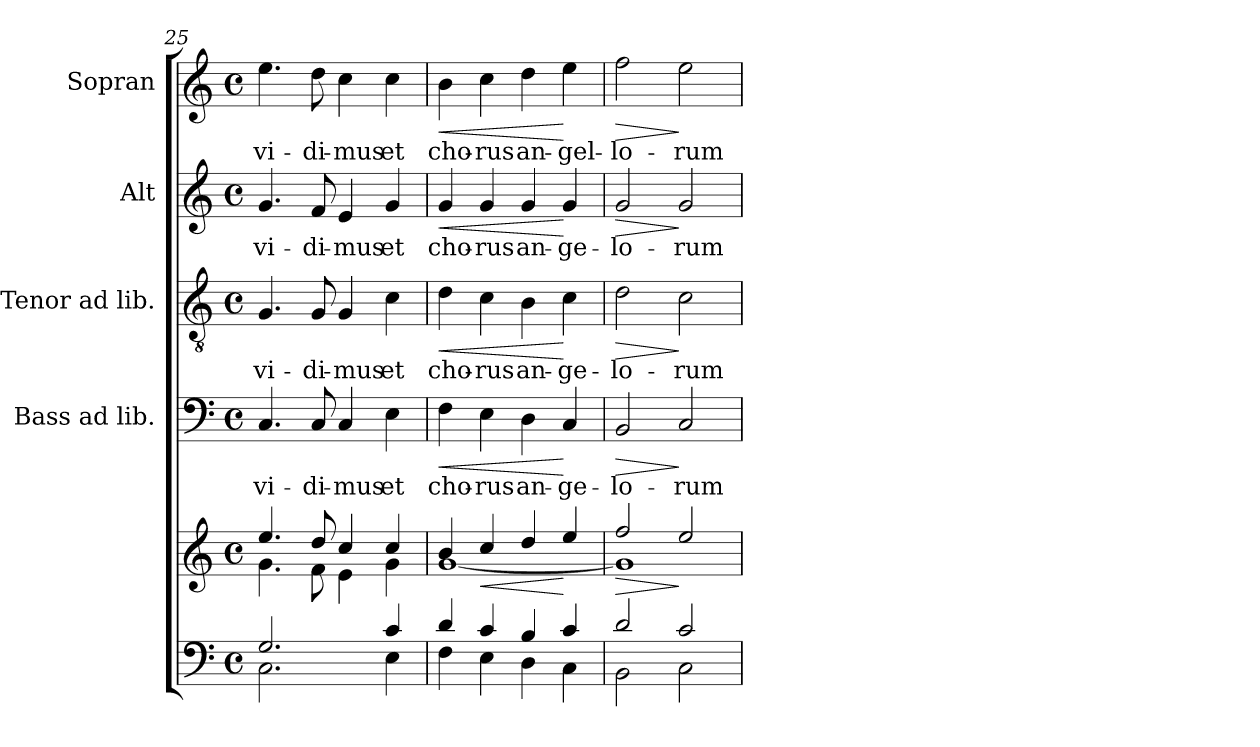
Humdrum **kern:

**kern	**kern	**dynam	**kern	**text	**dynam	**kern	**text	**dynam	**kern	**text	**dynam	**kern	**text	**dynam
*part5	*part5	*part5	*part4	*part4	*part4	*part3	*part3	*part3	*part2	*part2	*part2	*part1	*part1	*part1
*staff6	*staff5	*staff5/6	*staff4	*staff4	*staff4	*staff3	*staff3	*staff3	*staff2	*staff2	*staff2	*staff1	*staff1	*staff1
*	*	*	*I"Bass ad lib.	*	*	*I"Tenor ad lib.	*	*	*I"Alt	*	*	*I"Sopran	*	*
*	*	*	*I'B.	*	*	*I'T.	*	*	*I'A.	*	*	*I'S.	*	*
*clefF4	*clefG2	*	*clefF4	*	*	*clefGv2	*	*	*clefG2	*	*	*clefG2	*	*
*k[]	*k[]	*	*k[]	*	*	*k[]	*	*	*k[]	*	*	*k[]	*	*
*C:	*C:	*	*C:	*	*	*C:	*	*	*C:	*	*	*C:	*	*
*M4/4	*M4/4	*	*M4/4	*	*	*M4/4	*	*	*M4/4	*	*	*M4/4	*	*
*met(c)	*met(c)	*	*met(c)	*	*	*met(c)	*	*	*met(c)	*	*	*met(c)	*	*
=25	=25	=25	=25	=25	=25	=25	=25	=25	=25	=25	=25	=25	=25	=25
*^	*^	*	*	*	*	*	*	*	*	*	*	*	*	*
!	!	!	!	!	!	!LO:LY:b	!	!	!LO:LY:b	!	!	!LO:LY:b	!	!	!LO:LY:b	!
2.G/	2.C\	4.ee/	4.g\	.	4.C/	vi-	.	4.G/	vi-	.	4.g/	vi-	.	4.ee\	vi-	.
!	!	!	!	!	!	!LO:LY:b	!	!	!LO:LY:b	!	!	!LO:LY:b	!	!	!LO:LY:b	!
.	.	8dd/	8f\	.	8C/	-di-	.	8G/	-di-	.	8f/	-di-	.	8dd\	-di-	.
!	!	!	!	!	!	!LO:LY:b	!	!	!LO:LY:b	!	!	!LO:LY:b	!	!	!LO:LY:b	!
.	.	4cc/	4e\	.	4C/	-mus	.	4G/	-mus	.	4e/	-mus	.	4cc\	-mus	.
!	!	!	!	!	!	!LO:LY:b	!	!	!LO:LY:b	!	!	!LO:LY:b	!	!	!LO:LY:b	!
4c/	4E\	4cc/	4g\	.	4E\	et	.	4c\	et	.	4g/	et	.	4cc\	et	.
=26	=26	=26	=26	=26	=26	=26	=26	=26	=26	=26	=26	=26	=26	=26	=26	=26
!	!	!	!	!	!	!LO:LY:b	!LO:HP:b	!	!LO:LY:b	!LO:HP:b	!	!LO:LY:b	!LO:HP:b	!	!LO:LY:b	!LO:HP:b
4d/	4F\	4b/	[<1g	.	4F\	cho-	<	4d\	cho-	<	4g/	cho-	<	4b\	cho-	<
!	!	!	!	!LO:HP:b	!	!LO:LY:b	!	!	!LO:LY:b	!	!	!LO:LY:b	!	!	!LO:LY:b	!
4c/	4E\	4cc/	.	<	4E\	-rus	.	4c\	-rus	.	4g/	-rus	.	4cc\	-rus	.
!	!	!	!	!	!	!LO:LY:b	!	!	!LO:LY:b	!	!	!LO:LY:b	!	!	!LO:LY:b	!
4B/	4D\	4dd/	.	.	4D\	an-	.	4B\	an-	.	4g/	an-	.	4dd\	an-	.
!	!	!	!	!	!	!LO:LY:b	!	!	!LO:LY:b	!	!	!LO:LY:b	!	!	!LO:LY:b	!
4c/	4C\	4ee/	.	[	4C/	-ge-	[	4c\	-ge-	[	4g/	-ge-	[	4ee\	-gel-	[
=27	=27	=27	=27	=27	=27	=27	=27	=27	=27	=27	=27	=27	=27	=27	=27	=27
!	!	!	!	!LO:HP:b	!	!LO:LY:b	!LO:HP:b	!	!LO:LY:b	!LO:HP:b	!	!LO:LY:b	!LO:HP:b	!	!LO:LY:b	!LO:HP:b
2d/	2BB\	2ff/	1g]	>	2BB/	-lo-	>	2d\	-lo-	>	2g/	-lo-	>	2ff\	-lo-	>
!	!	!	!	!	!	!LO:LY:b	!	!	!LO:LY:b	!	!	!LO:LY:b	!	!	!LO:LY:b	!
2c/	2C\	2ee/	.	]	2C/	-rum	]	2c\	-rum	]	2g/	-rum	]	2ee\	-rum	]
*v	*v	*	*	*	*	*	*	*	*	*	*	*	*	*	*	*
*	*v	*v	*	*	*	*	*	*	*	*	*	*	*	*	*
=	=	=	=	=	=	=	=	=	=	=	=	=	=	=
*-	*-	*-	*-	*-	*-	*-	*-	*-	*-	*-	*-	*-	*-	*-
